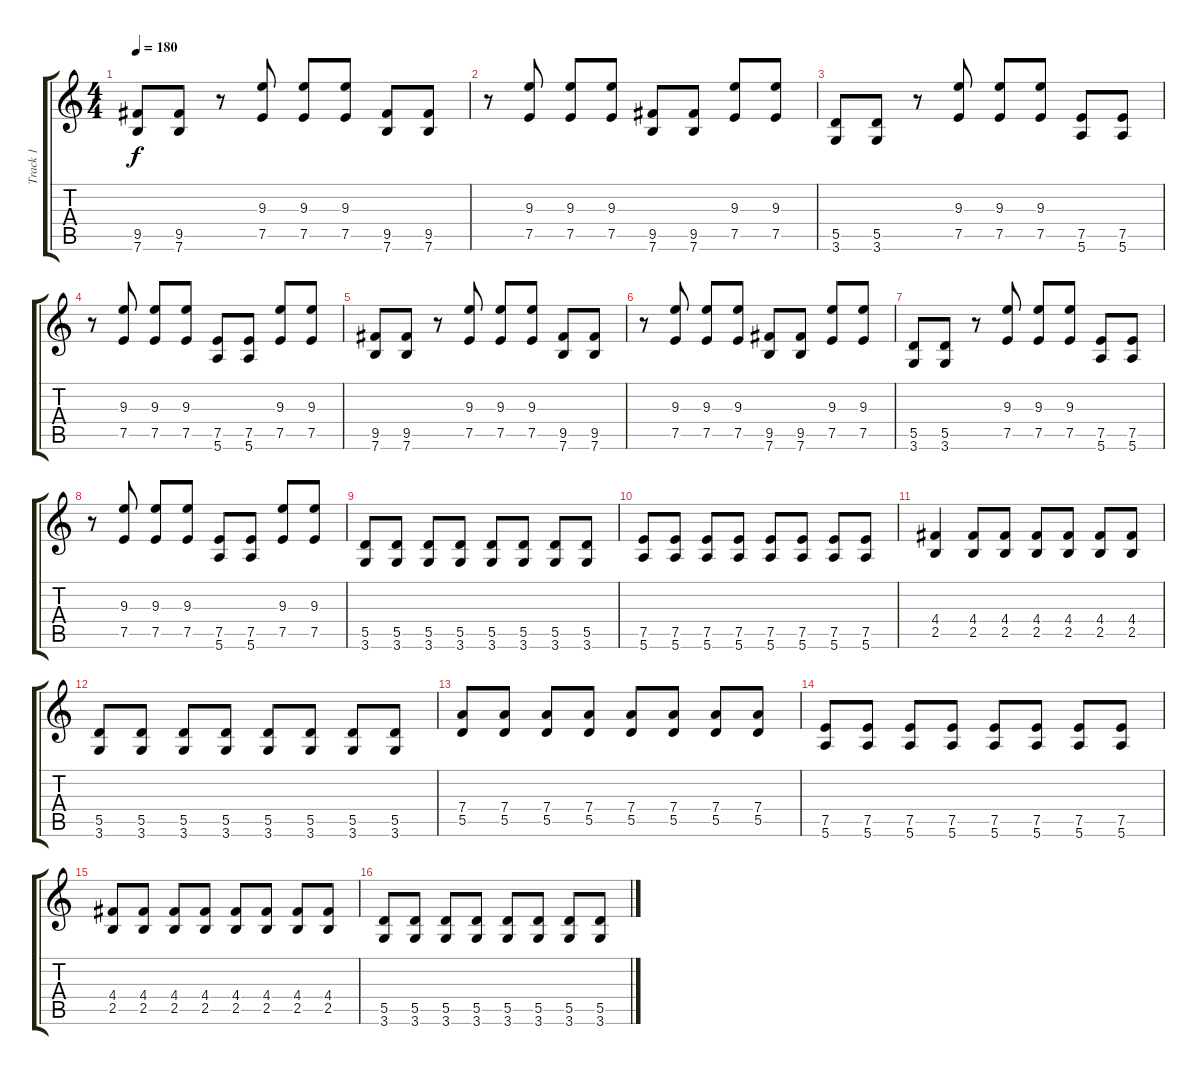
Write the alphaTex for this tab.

\track ("Track 1" "Track 1") {instrument distortionguitar}
\staff {score tabs}
\tuning (E4 B3 G3 D3 A2 E2) {hide}
\ts (4 4)
\tempo 180
\clef g2
\ks c
(9.5 7.6).8{dy f} (9.5 7.6).8 r.8 (9.3 7.5).8 (9.3 7.5).8 (9.3 7.5).8 (9.5 7.6).8 (9.5 7.6).8 |
r.8 (9.3 7.5).8 (9.3 7.5).8 (9.3 7.5).8 (9.5 7.6).8 (9.5 7.6).8 (9.3 7.5).8 (9.3 7.5).8 |
(5.5 3.6).8 (5.5 3.6).8 r.8 (9.3 7.5).8 (9.3 7.5).8 (9.3 7.5).8 (7.5 5.6).8 (7.5 5.6).8 |
r.8 (9.3 7.5).8 (9.3 7.5).8 (9.3 7.5).8 (7.5 5.6).8 (7.5 5.6).8 (9.3 7.5).8 (9.3 7.5).8 |
(9.5 7.6).8 (9.5 7.6).8 r.8 (9.3 7.5).8 (9.3 7.5).8 (9.3 7.5).8 (9.5 7.6).8 (9.5 7.6).8 |
r.8 (9.3 7.5).8 (9.3 7.5).8 (9.3 7.5).8 (9.5 7.6).8 (9.5 7.6).8 (9.3 7.5).8 (9.3 7.5).8 |
(5.5 3.6).8 (5.5 3.6).8 r.8 (9.3 7.5).8 (9.3 7.5).8 (9.3 7.5).8 (7.5 5.6).8 (7.5 5.6).8 |
r.8 (9.3 7.5).8 (9.3 7.5).8 (9.3 7.5).8 (7.5 5.6).8 (7.5 5.6).8 (9.3 7.5).8 (9.3 7.5).8 |
(5.5 3.6).8 (5.5 3.6).8 (5.5 3.6).8 (5.5 3.6).8 (5.5 3.6).8 (5.5 3.6).8 (5.5 3.6).8 (5.5 3.6).8 |
(7.5 5.6).8 (7.5 5.6).8 (7.5 5.6).8 (7.5 5.6).8 (7.5 5.6).8 (7.5 5.6).8 (7.5 5.6).8 (7.5 5.6).8 |
(4.4 2.5).4 (4.4 2.5).8 (4.4 2.5).8 (4.4 2.5).8 (4.4 2.5).8 (4.4 2.5).8 (4.4 2.5).8 |
(5.5 3.6).8 (5.5 3.6).8 (5.5 3.6).8 (5.5 3.6).8 (5.5 3.6).8 (5.5 3.6).8 (5.5 3.6).8 (5.5 3.6).8 |
(7.4 5.5).8 (7.4 5.5).8 (7.4 5.5).8 (7.4 5.5).8 (7.4 5.5).8 (7.4 5.5).8 (7.4 5.5).8 (7.4 5.5).8 |
(7.5 5.6).8 (7.5 5.6).8 (7.5 5.6).8 (7.5 5.6).8 (7.5 5.6).8 (7.5 5.6).8 (7.5 5.6).8 (7.5 5.6).8 |
(4.4 2.5).8 (4.4 2.5).8 (4.4 2.5).8 (4.4 2.5).8 (4.4 2.5).8 (4.4 2.5).8 (4.4 2.5).8 (4.4 2.5).8 |
(5.5 3.6).8 (5.5 3.6).8 (5.5 3.6).8 (5.5 3.6).8 (5.5 3.6).8 (5.5 3.6).8 (5.5 3.6).8 (5.5 3.6).8
